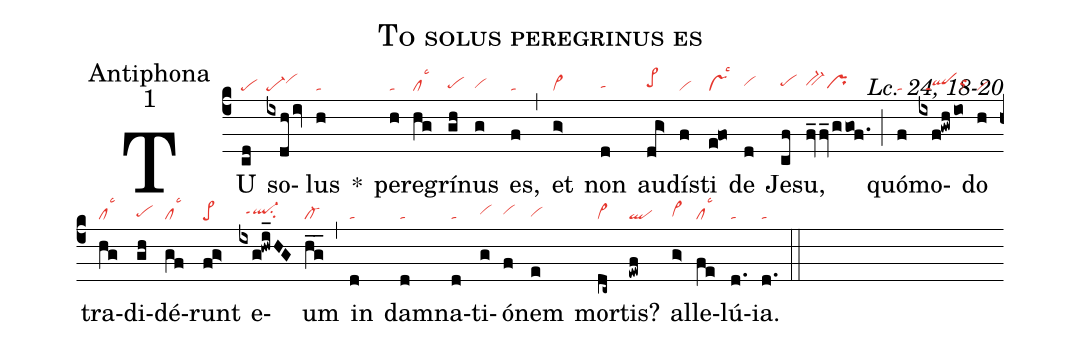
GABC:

name: To solus peregrinus es;
office-part: Antiphona;
mode: 1;
commentary: Lc. 24, 18-20;
nabc-lines: 1;
%%
(c4)
TU(cd|pe) so(ixdh/iv|pe-vihi)lus(h|ta) *()
per(h|ta)e(hg|cllsc3)grí(gh|pehg)nus(g|vihg) es,(f|ta) (,)
et(g>|vi>) non(d|tahg) au(dg>|pe>hh)dís(f|vi)ti(e!fo|vslsc3) de(d|vihh) Je(cf|pehh)su,(fv_fv_ggof.|bv-hhprhg) (;)
quó(f|ta)mo(ixf!gwh/io|//qlppt1orhh)do(h|vi) tra(hg|cllsc3)di(gh|pehg)dé(gf|cllsc3)runt(fg>|pe>) e(ixg!hwi_HG|//ql-hhppt1su2)um(h_g_|cl-) (,)
in(d|ta) dam(d|ta)na(d|ta)ti(g|vihh)ó(f|vihh)nem(e|vihg) mor(dc~|vi>)tis?(ewf|ql) al(g>|vi>hg)le(fe|cllsc3)lú(d.|ta)ia.(d.|ta) (::)
